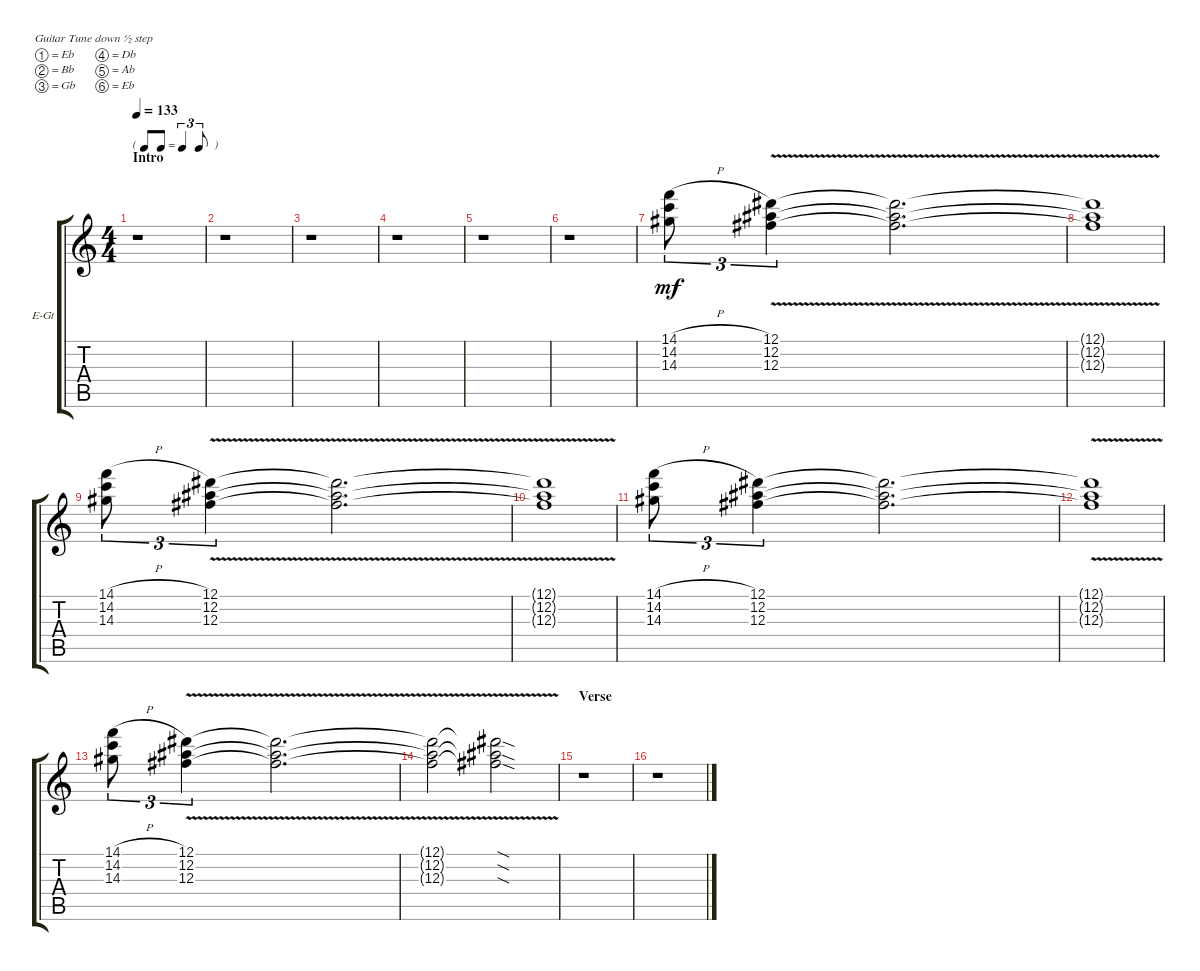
\defaultSystemsLayout 4
\bracketExtendMode groupsimilarinstruments
\firstSystemTrackNameOrientation horizontal
\otherSystemsTrackNameOrientation horizontal
\track ("ACE FREHLEY" "E-Gt") {solo instrument distortionguitar}
\staff {score tabs}
\tuning (Eb4 Bb3 Gb3 Db3 Ab2 Eb2)
\ts (4 4)
\tf triplet8th
\section ("" "Intro")
\tempo 133
\clef g2
\scale
0.485477
\ks c
r.1{dy mf instrument distortionguitar} |
\scale
0.257261 r.1 |
\scale
0.257261 r.1 |
\scale
0.333333 r.1 |
\scale
0.333333 r.1 |
\scale
0.333333 r.1 |
\scale
0.333333 (14.1{h} 14.2 14.3).8{tu (3 2)} (12.3 12.2 12.1{v}).4{tu (3 2)} (12.3{t} 12.2{t} 12.1{t}).2{d} |
\scale
0.333333 (12.3{t} 12.2{t} 12.1{v t}).1 |
\scale
0.333333 (14.1{h} 14.2 14.3).8{tu (3 2)} (12.3 12.2 12.1{v}).4{tu (3 2)} (12.3{t} 12.2{t} 12.1{t}).2{d} |
\scale
0.333333 (12.3{t} 12.2{t} 12.1{v t}).1 |
\scale
0.333333 (14.1{h} 14.2 14.3).8{tu (3 2)} (12.3 12.2 12.1).4{tu (3 2)} (12.3{t} 12.2{t} 12.1{t}).2{d} |
\scale
0.333333 (12.3{t} 12.2{t} 12.1{v t}).1 |
(14.1{h} 14.2 14.3).8{tu (3 2)} (12.3 12.2 12.1{v}).4{tu (3 2)} (12.3{t} 12.2{t} 12.1{t}).2{d} |
(12.3{t} 12.2{t} 12.1{v t}).2 (12.3{sod t} 12.2{sod t} 12.1{sod t}).2 |
\section ("" "Verse")
r.1 |
r.1
